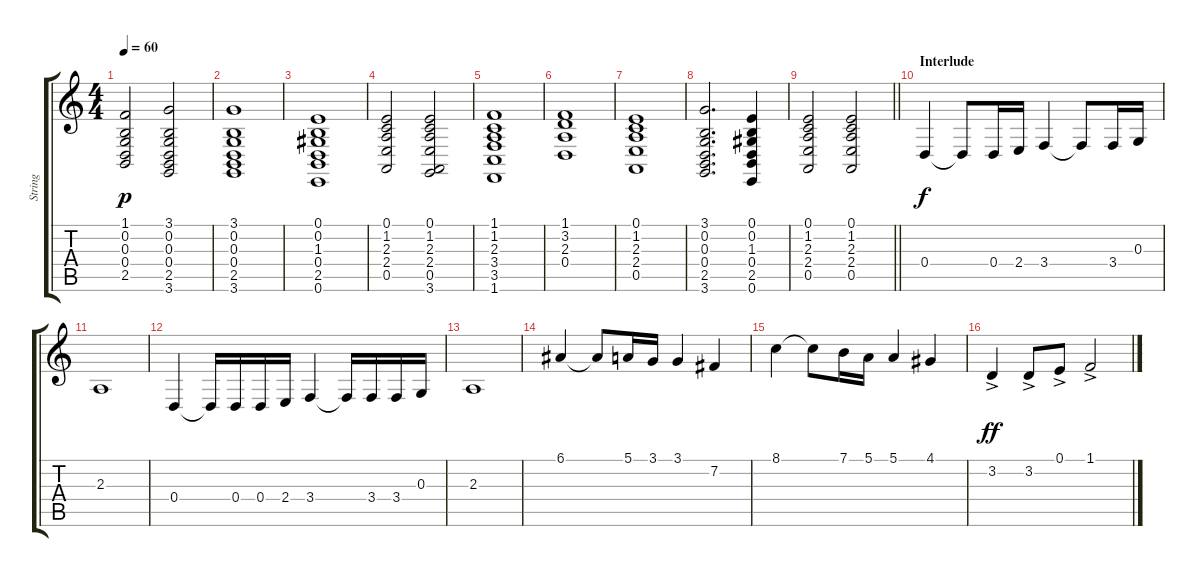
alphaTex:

\track ("String" "String") {instrument stringensemble2}
\staff {score tabs}
\tuning (E4 B3 G3 D3 A2 E2) {hide}
\ts (4 4)
\tempo 60
\clef g2
\ks c
(1.1 0.2 0.3 0.4 2.5).2{dy p} (3.1 0.2 0.3 0.4 2.5 3.6).2 |
(3.1 0.2 0.3 0.4 2.5 3.6).1 |
(0.1 0.2 1.3 0.4 2.5 0.6).1 |
(0.1 1.2 2.3 2.4 0.5).2 (0.1 1.2 2.3 2.4 0.5 3.6).2 |
(1.1 1.2 2.3 3.4 3.5 1.6).1 |
(1.1 3.2 2.3 0.4).1 |
(0.1 1.2 2.3 2.4 0.5).1 |
(3.1 0.2 0.3 0.4 2.5 3.6).2{d} (0.1 0.2 1.3 0.4 2.5 0.6).4 |
\barLineRight lightlight
(0.1 1.2 2.3 2.4 0.5).2 (0.1 1.2 2.3 2.4 0.5).2 |
\section ("" "Interlude")
0.4.4{dy f} 0.4{t}.8 0.4.16 2.4.16 3.4.4 3.4{t}.8 3.4.16 0.3.16 |
2.3.1 |
0.4.4 0.4{t}.16 0.4.16 0.4.16 2.4.16 3.4.4 3.4{t}.16 3.4.16 3.4.16 0.3.16 |
2.3.1 |
6.1.4 6.1{t}.8 5.1.16 3.1.16 3.1.4 7.2.4 |
8.1.4 8.1{t}.8 7.1.16 5.1.16 5.1.4 4.1.4 |
3.2{ac}.4{dy ff} 3.2{ac}.8 0.1{ac}.8 1.1{ac}.2
